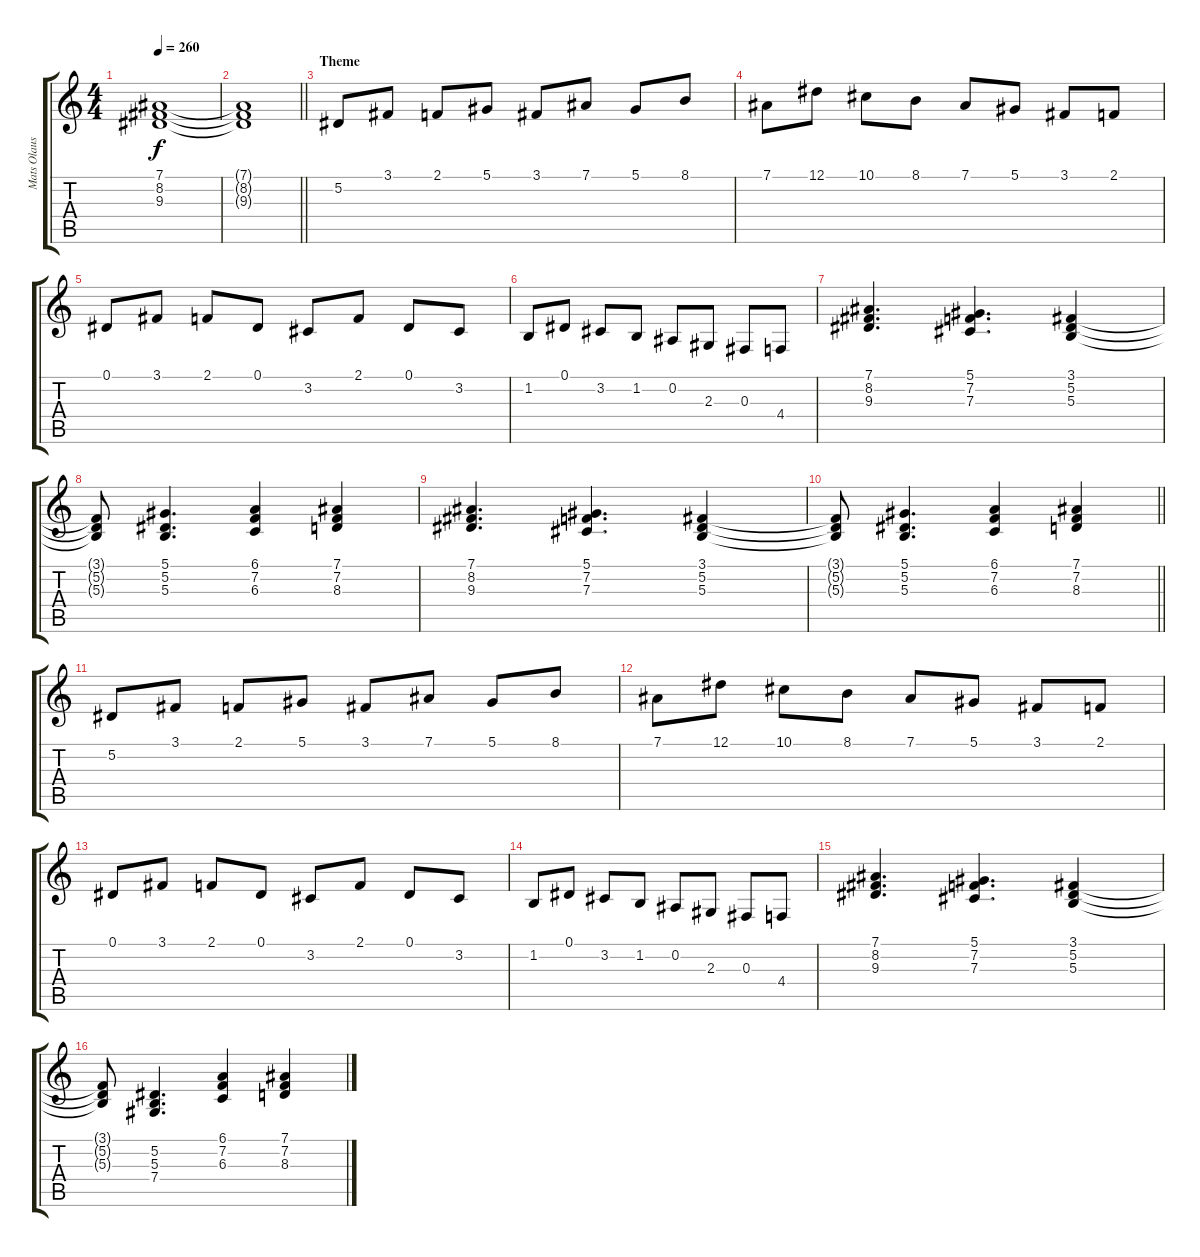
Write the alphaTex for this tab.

\track ("Mats Olausson" "Mats Olaus") {instrument percussiveorgan}
\staff {score tabs}
\tuning (Eb4 Bb3 Gb3 Db3 Ab2 Eb2) {hide}
\ts (4 4)
\tempo 260
\clef g2
\ks c
(7.1 8.2 9.3).1{dy f} |
\barLineRight lightlight
(7.1{t} 8.2{t} 9.3{t}).1 |
\section ("" "Theme")
5.2.8 3.1.8 2.1.8 5.1.8 3.1.8 7.1.8 5.1.8 8.1.8 |
7.1.8 12.1.8 10.1.8 8.1.8 7.1.8 5.1.8 3.1.8 2.1.8 |
0.1.8 3.1.8 2.1.8 0.1.8 3.2.8 2.1.8 0.1.8 3.2.8 |
1.2.8 0.1.8 3.2.8 1.2.8 0.2.8 2.3.8 0.3.8 4.4.8 |
(7.1 8.2 9.3).4{d} (5.1 7.2 7.3).4{d} (3.1 5.2 5.3).4 |
(3.1{t} 5.2{t} 5.3{t}).8 (5.1 5.2 5.3).4{d} (6.1 7.2 6.3).4 (7.1 7.2 8.3).4 |
(7.1 8.2 9.3).4{d} (5.1 7.2 7.3).4{d} (3.1 5.2 5.3).4 |
\barLineRight lightlight
(3.1{t} 5.2{t} 5.3{t}).8 (5.1 5.2 5.3).4{d} (6.1 7.2 6.3).4 (7.1 7.2 8.3).4 |
5.2.8 3.1.8 2.1.8 5.1.8 3.1.8 7.1.8 5.1.8 8.1.8 |
7.1.8 12.1.8 10.1.8 8.1.8 7.1.8 5.1.8 3.1.8 2.1.8 |
0.1.8 3.1.8 2.1.8 0.1.8 3.2.8 2.1.8 0.1.8 3.2.8 |
1.2.8 0.1.8 3.2.8 1.2.8 0.2.8 2.3.8 0.3.8 4.4.8 |
(7.1 8.2 9.3).4{d} (5.1 7.2 7.3).4{d} (3.1 5.2 5.3).4 |
(3.1{t} 5.2{t} 5.3{t}).8 (5.2 5.3 7.4).4{d} (6.1 7.2 6.3).4 (7.1 7.2 8.3).4
